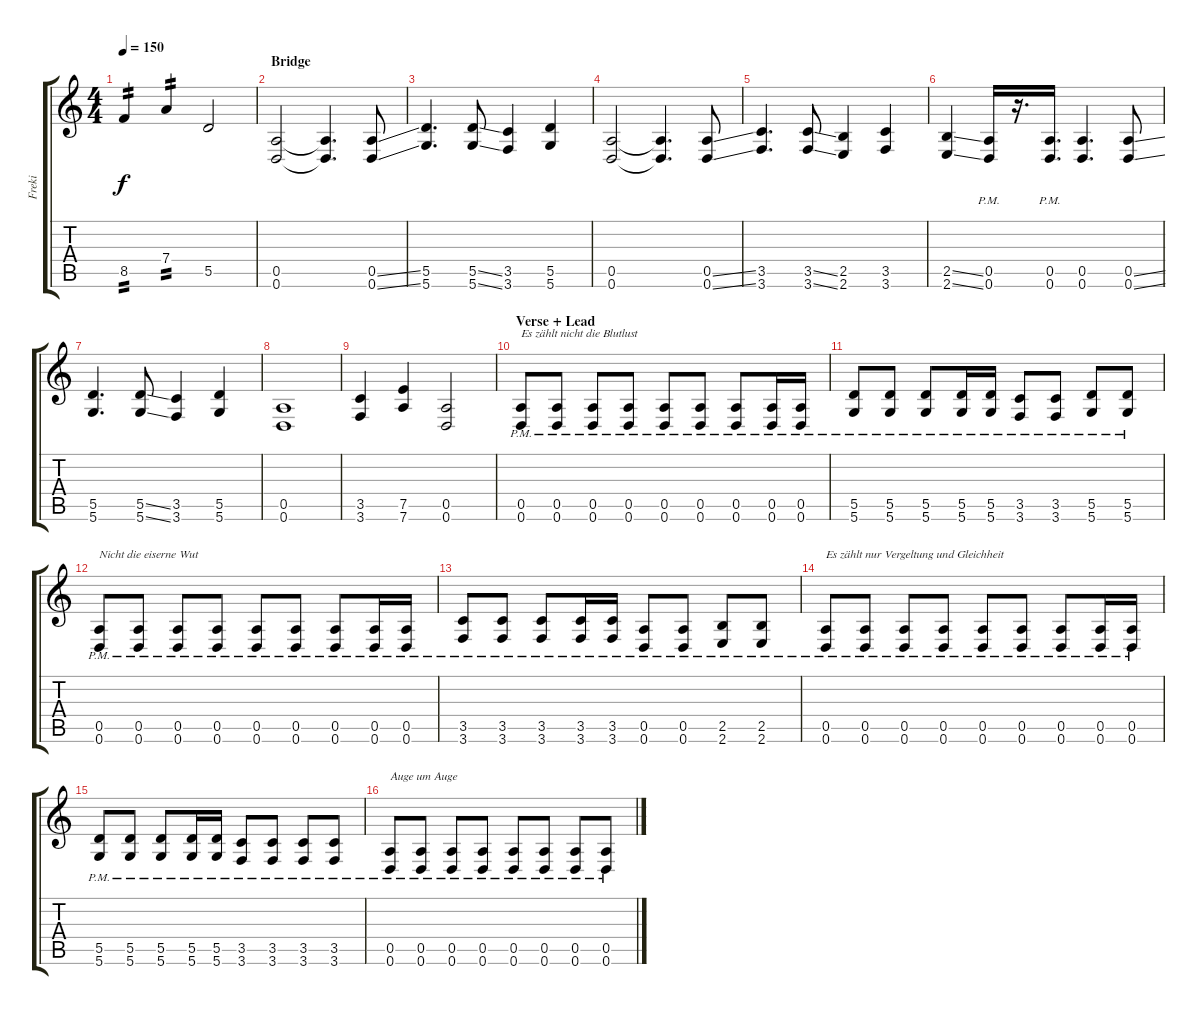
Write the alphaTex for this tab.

\track ("Freki" "Freki") {instrument distortionguitar}
\staff {score tabs}
\tuning (E4 B3 G3 D3 A2 D2) {hide}
\ts (4 4)
\tempo 150
\clef g2
\ks c
8.5.4{tp 2 dy f} 7.4.4{tp 2} 5.5.2 |
\section ("" "Bridge")
(0.5 0.6).2 (0.5{t} 0.6{t}).4{d} (0.5{ss} 0.6{ss}).8 |
(5.5 5.6).4{d} (5.5{ss} 5.6{ss}).8 (3.5 3.6).4 (5.5 5.6).4 |
(0.5 0.6).2 (0.5{t} 0.6{t}).4{d} (0.5{ss} 0.6{ss}).8 |
(3.5 3.6).4{d} (3.5{ss} 3.6{ss}).8 (2.5 2.6).4 (3.5 3.6).4 |
(2.5{ss} 2.6{ss}).4 (0.5{pm} 0.6{pm}).16 r.16{d} (0.5{pm} 0.6{pm}).16{d} (0.5 0.6).4{d} (0.5{ss} 0.6{ss}).8 |
(5.5 5.6).4{d} (5.5{ss} 5.6{ss}).8 (3.5 3.6).4 (5.5 5.6).4 |
(0.5 0.6).1 |
(3.5 3.6).4 (7.5 7.6).4 (0.5 0.6).2 |
\section ("" "Verse + Lead")
(0.5{pm} 0.6{pm}).8{txt "Es zählt nicht die Blutlust"} (0.5{pm} 0.6{pm}).8 (0.5{pm} 0.6{pm}).8 (0.5{pm} 0.6{pm}).8 (0.5{pm} 0.6{pm}).8 (0.5{pm} 0.6{pm}).8 (0.5{pm} 0.6{pm}).8 (0.5{pm} 0.6{pm}).16 (0.5{pm} 0.6{pm}).16 |
(5.5{pm} 5.6{pm}).8 (5.5{pm} 5.6{pm}).8 (5.5{pm} 5.6{pm}).8 (5.5{pm} 5.6{pm}).16 (5.5{pm} 5.6{pm}).16 (3.5{pm} 3.6{pm}).8 (3.5{pm} 3.6{pm}).8 (5.5{pm} 5.6{pm}).8 (5.5{pm} 5.6{pm}).8 |
(0.5{pm} 0.6{pm}).8{txt "Nicht die eiserne Wut"} (0.5{pm} 0.6{pm}).8 (0.5{pm} 0.6{pm}).8 (0.5{pm} 0.6{pm}).8 (0.5{pm} 0.6{pm}).8 (0.5{pm} 0.6{pm}).8 (0.5{pm} 0.6{pm}).8 (0.5{pm} 0.6{pm}).16 (0.5{pm} 0.6{pm}).16 |
(3.5{pm} 3.6{pm}).8 (3.5{pm} 3.6{pm}).8 (3.5{pm} 3.6{pm}).8 (3.5{pm} 3.6{pm}).16 (3.5{pm} 3.6{pm}).16 (0.5{pm} 0.6{pm}).8 (0.5{pm} 0.6{pm}).8 (2.5{pm} 2.6{pm}).8 (2.5{pm} 2.6{pm}).8 |
(0.5{pm} 0.6{pm}).8{txt "Es zählt nur Vergeltung und Gleichheit"} (0.5{pm} 0.6{pm}).8 (0.5{pm} 0.6{pm}).8 (0.5{pm} 0.6{pm}).8 (0.5{pm} 0.6{pm}).8 (0.5{pm} 0.6{pm}).8 (0.5{pm} 0.6{pm}).8 (0.5{pm} 0.6{pm}).16 (0.5{pm} 0.6{pm}).16 |
(5.5{pm} 5.6{pm}).8 (5.5{pm} 5.6{pm}).8 (5.5{pm} 5.6{pm}).8 (5.5{pm} 5.6{pm}).16 (5.5{pm} 5.6{pm}).16 (3.5{pm} 3.6{pm}).8 (3.5{pm} 3.6{pm}).8 (3.5{pm} 3.6{pm}).8 (3.5{pm} 3.6{pm}).8 |
(0.5{pm} 0.6{pm}).8{txt "Auge um Auge"} (0.5{pm} 0.6{pm}).8 (0.5{pm} 0.6{pm}).8 (0.5{pm} 0.6{pm}).8 (0.5{pm} 0.6{pm}).8 (0.5{pm} 0.6{pm}).8 (0.5{pm} 0.6{pm}).8 (0.5{pm} 0.6{pm}).8
